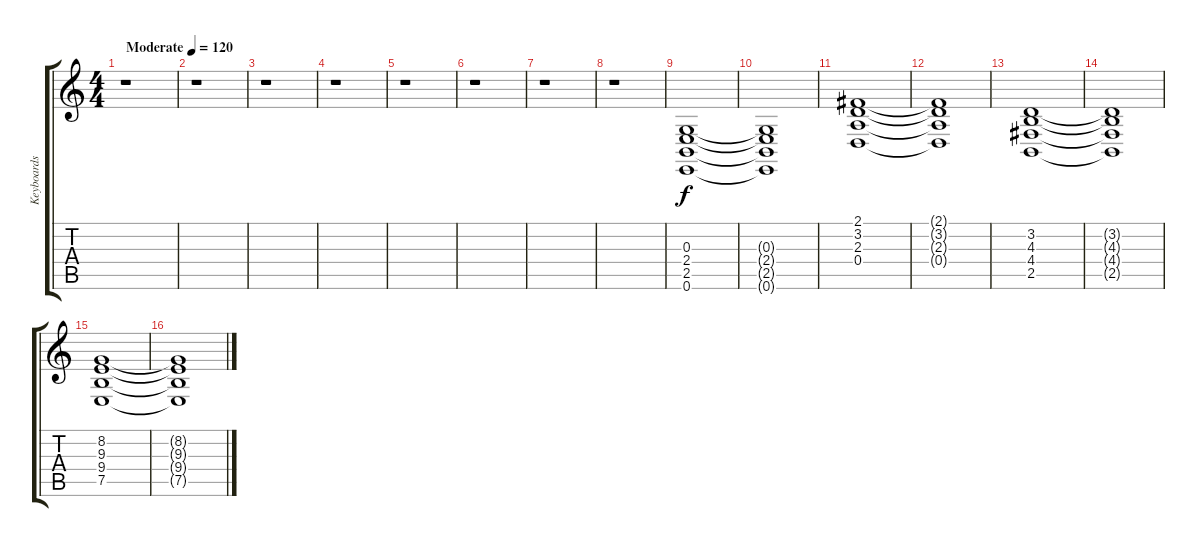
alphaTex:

\track ("Keyboards 3" "Keyboards ") {instrument stringensemble1}
\staff {score tabs}
\tuning (E4 B3 G3 D3 A2 E2) {hide}
\ts (4 4)
\tempo (120 "Moderate")
\clef g2
\ks c
r.1{dy f instrument stringensemble1} |
r.1 |
r.1 |
r.1 |
r.1 |
r.1 |
r.1 |
r.1 |
(0.3 2.4 2.5 0.6).1 |
(0.3{t} 2.4{t} 2.5{t} 0.6{t}).1 |
(2.1 3.2 2.3 0.4).1 |
(2.1{t} 3.2{t} 2.3{t} 0.4{t}).1 |
(3.2 4.3 4.4 2.5).1 |
(3.2{t} 4.3{t} 4.4{t} 2.5{t}).1 |
(8.2 9.3 9.4 7.5).1 |
(8.2{t} 9.3{t} 9.4{t} 7.5{t}).1
